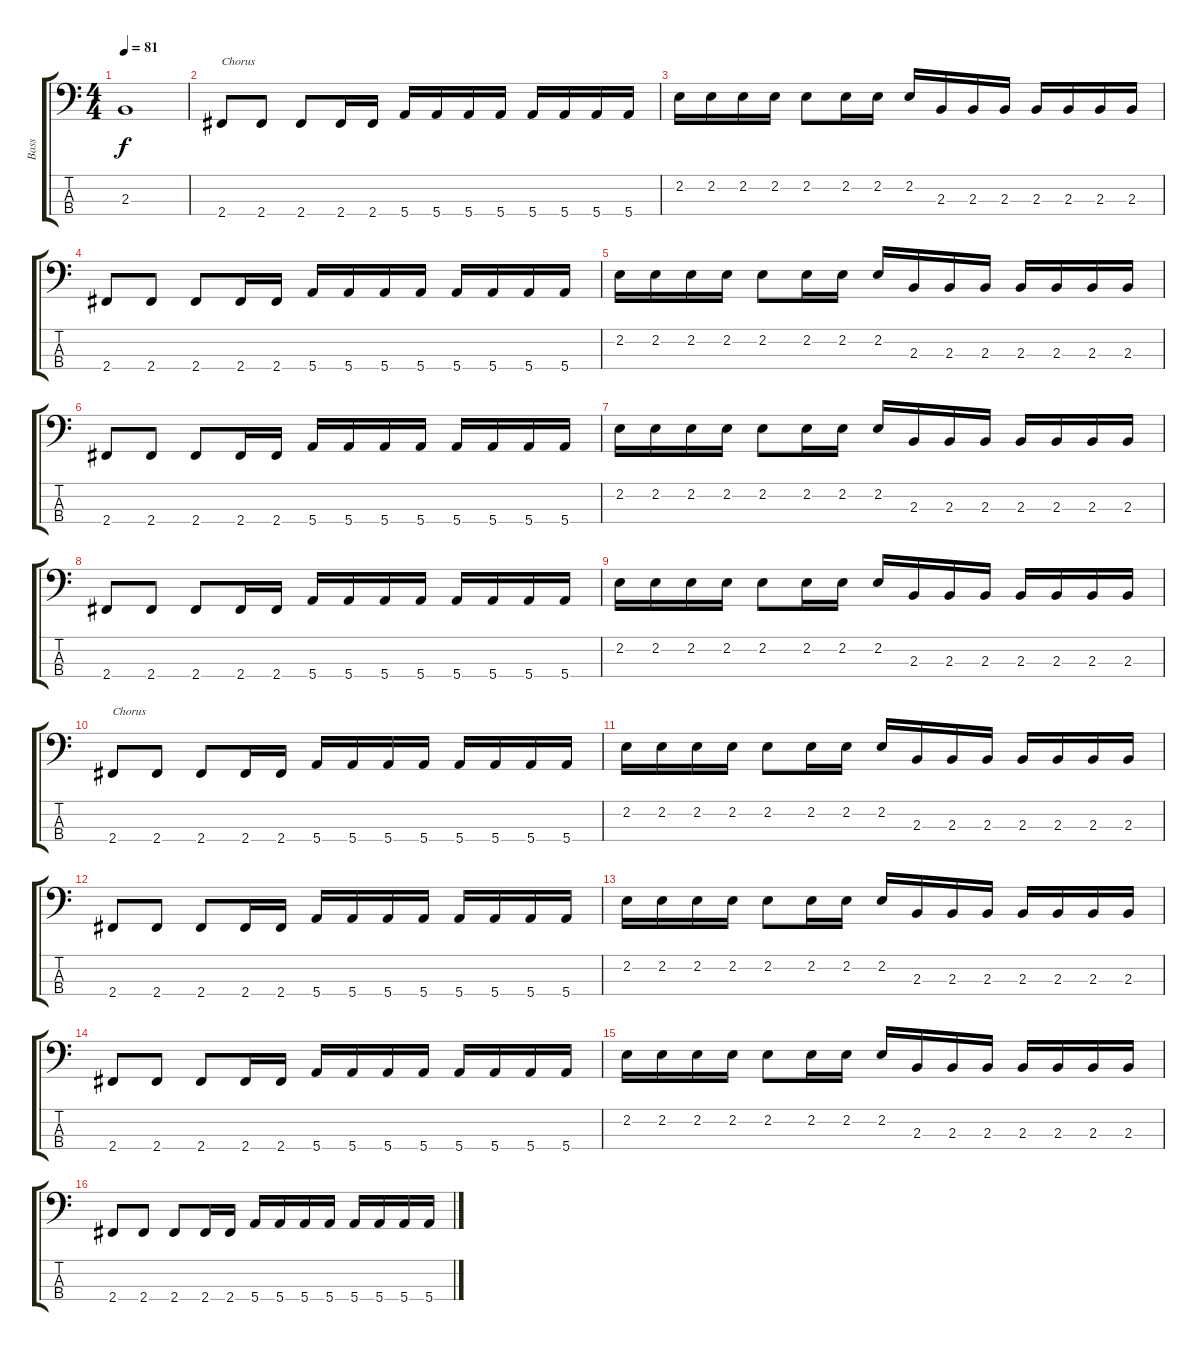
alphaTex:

\track ("Bass" "Bass") {instrument electricbasspick}
\staff {score tabs}
\tuning (G2 D2 A1 E1) {hide}
\ts (4 4)
\tempo 81
\clef f4
\ks c
2.3{t}.1{dy f} |
2.4.8{txt "Chorus"} 2.4.8 2.4.8 2.4.16 2.4.16 5.4.16 5.4.16 5.4.16 5.4.16 5.4.16 5.4.16 5.4.16 5.4.16 |
2.2.16 2.2.16 2.2.16 2.2.16 2.2.8 2.2.16 2.2.16 2.2.16 2.3.16 2.3.16 2.3.16 2.3.16 2.3.16 2.3.16 2.3.16 |
2.4.8 2.4.8 2.4.8 2.4.16 2.4.16 5.4.16 5.4.16 5.4.16 5.4.16 5.4.16 5.4.16 5.4.16 5.4.16 |
2.2.16 2.2.16 2.2.16 2.2.16 2.2.8 2.2.16 2.2.16 2.2.16 2.3.16 2.3.16 2.3.16 2.3.16 2.3.16 2.3.16 2.3.16 |
2.4.8 2.4.8 2.4.8 2.4.16 2.4.16 5.4.16 5.4.16 5.4.16 5.4.16 5.4.16 5.4.16 5.4.16 5.4.16 |
2.2.16 2.2.16 2.2.16 2.2.16 2.2.8 2.2.16 2.2.16 2.2.16 2.3.16 2.3.16 2.3.16 2.3.16 2.3.16 2.3.16 2.3.16 |
2.4.8 2.4.8 2.4.8 2.4.16 2.4.16 5.4.16 5.4.16 5.4.16 5.4.16 5.4.16 5.4.16 5.4.16 5.4.16 |
2.2.16 2.2.16 2.2.16 2.2.16 2.2.8 2.2.16 2.2.16 2.2.16 2.3.16 2.3.16 2.3.16 2.3.16 2.3.16 2.3.16 2.3.16 |
2.4.8{txt "Chorus"} 2.4.8 2.4.8 2.4.16 2.4.16 5.4.16 5.4.16 5.4.16 5.4.16 5.4.16 5.4.16 5.4.16 5.4.16 |
2.2.16 2.2.16 2.2.16 2.2.16 2.2.8 2.2.16 2.2.16 2.2.16 2.3.16 2.3.16 2.3.16 2.3.16 2.3.16 2.3.16 2.3.16 |
2.4.8 2.4.8 2.4.8 2.4.16 2.4.16 5.4.16 5.4.16 5.4.16 5.4.16 5.4.16 5.4.16 5.4.16 5.4.16 |
2.2.16 2.2.16 2.2.16 2.2.16 2.2.8 2.2.16 2.2.16 2.2.16 2.3.16 2.3.16 2.3.16 2.3.16 2.3.16 2.3.16 2.3.16 |
2.4.8 2.4.8 2.4.8 2.4.16 2.4.16 5.4.16 5.4.16 5.4.16 5.4.16 5.4.16 5.4.16 5.4.16 5.4.16 |
2.2.16 2.2.16 2.2.16 2.2.16 2.2.8 2.2.16 2.2.16 2.2.16 2.3.16 2.3.16 2.3.16 2.3.16 2.3.16 2.3.16 2.3.16 |
2.4.8 2.4.8 2.4.8 2.4.16 2.4.16 5.4.16 5.4.16 5.4.16 5.4.16 5.4.16 5.4.16 5.4.16 5.4.16
